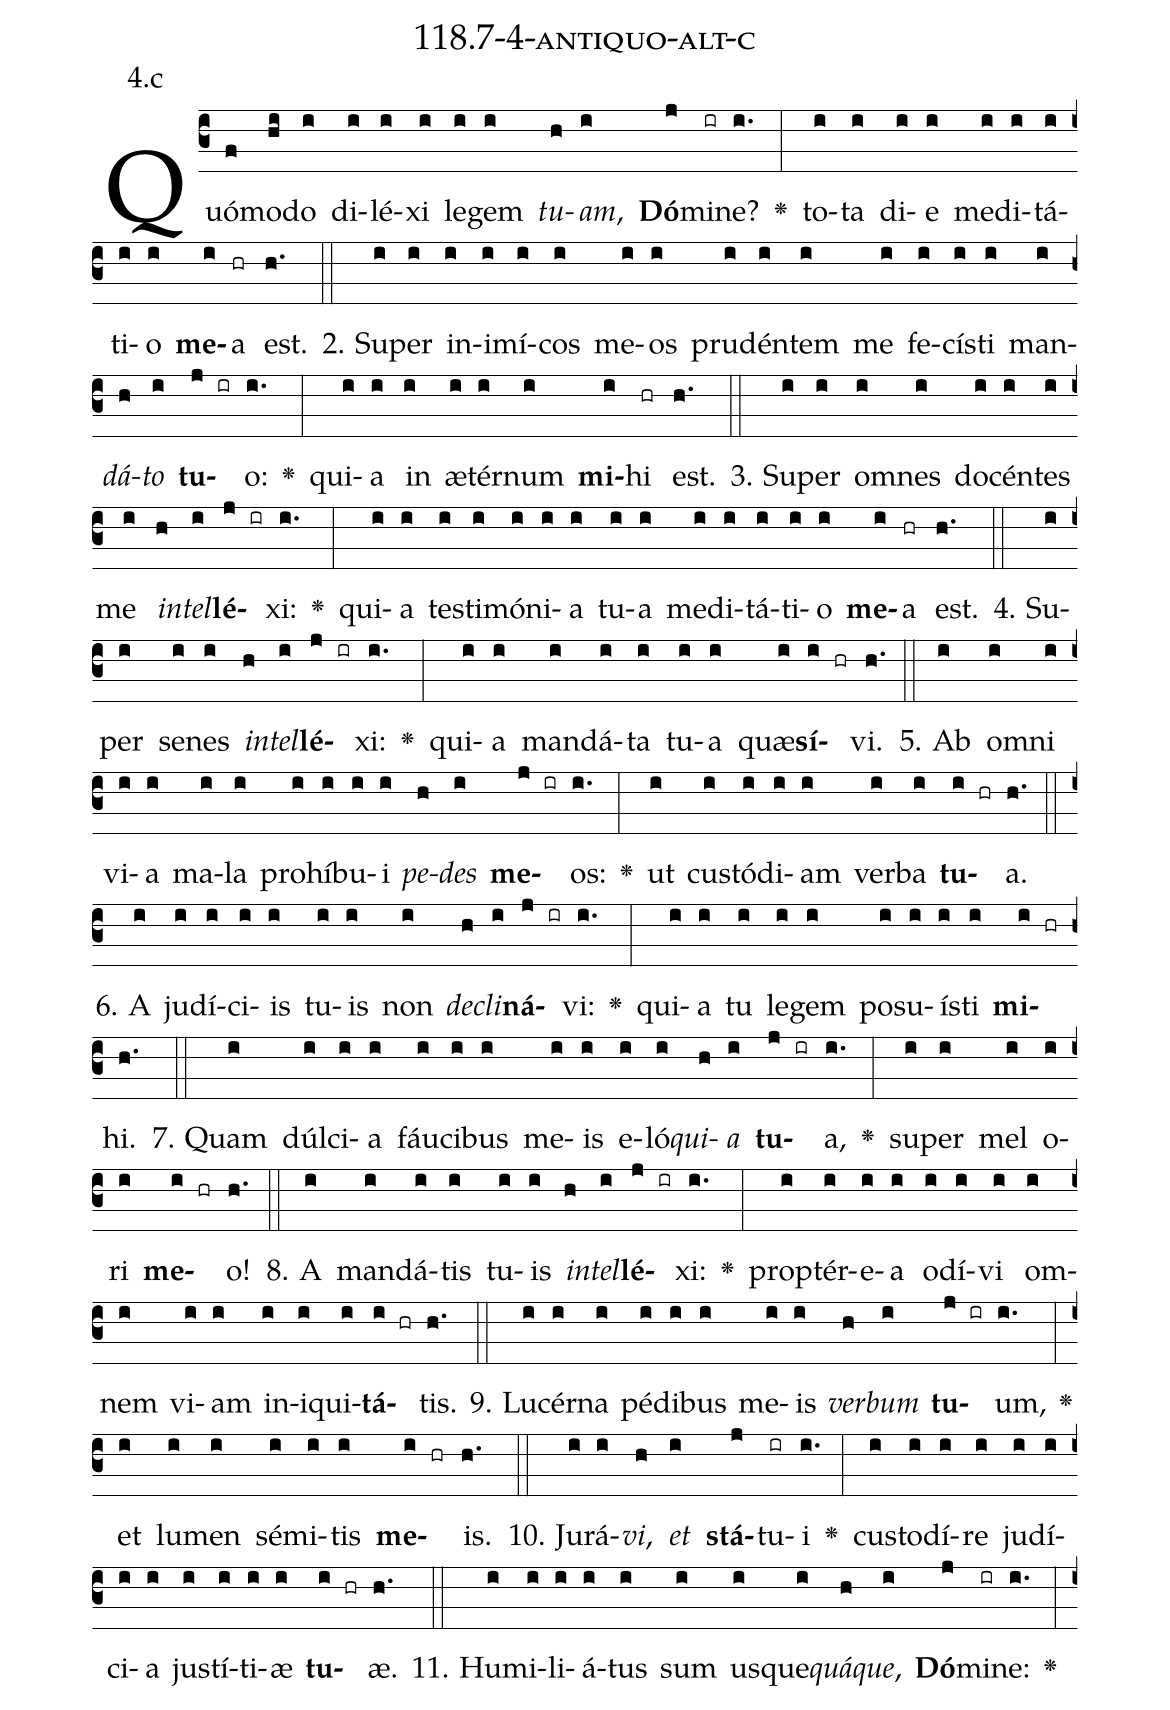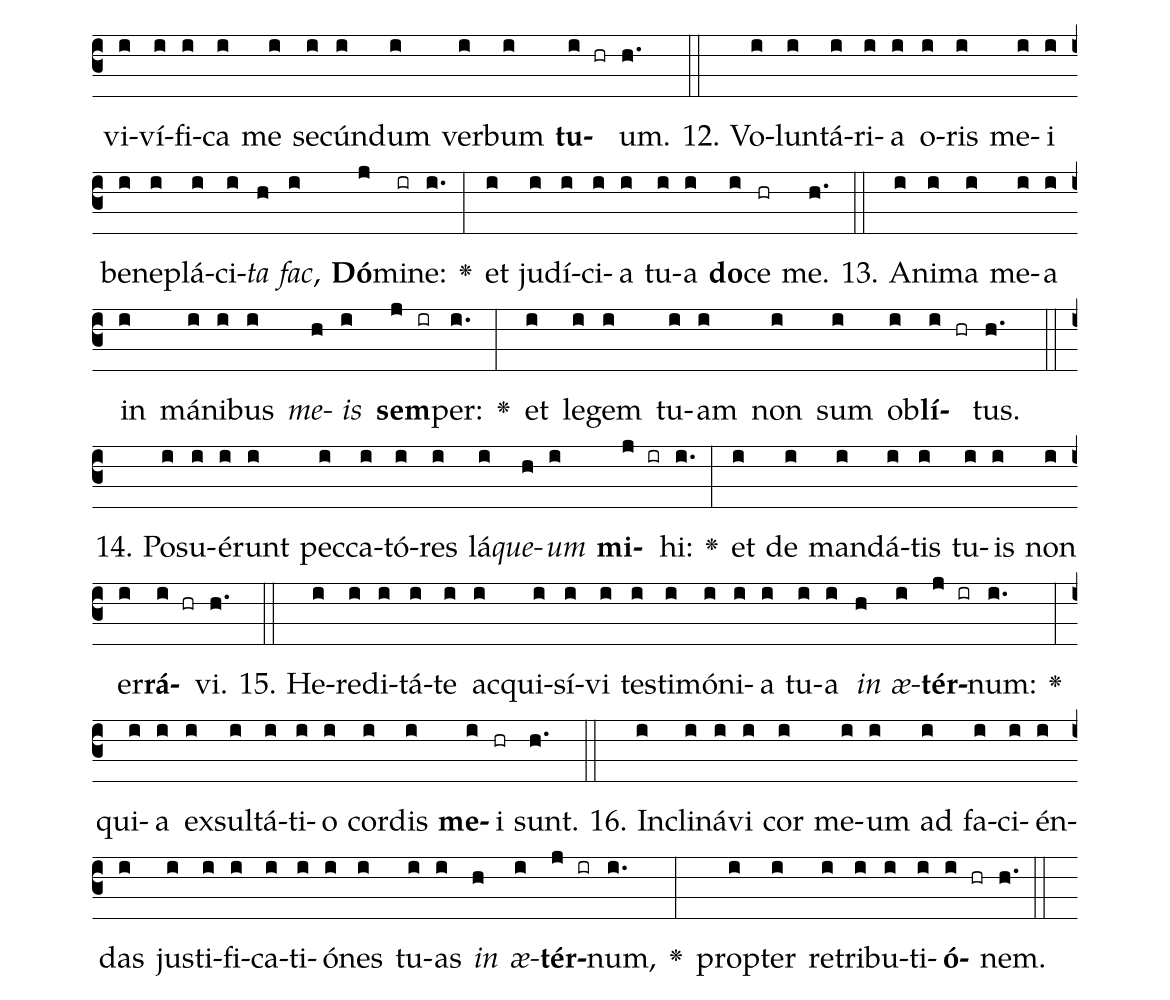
name: 118.7-4-antiquo-alt-c;
annotation: 4.c;
%%
(c3)Quó(f)mo(hi)do(i) di(i)lé(i)xi(i) le(i)gem(i) <i>tu</i>(h)<i>am</i>,(i) <b>Dó</b>(j)mi(ir)ne?(i.) <v>\greheightstar</v>(:) to(i)ta(i) di(i)e(i) me(i)di(i)tá(i)ti(i)o(i) <b>me</b>(i)a(hr) est.(h.) (::)
2. Su(i)per(i) in(i)i(i)mí(i)cos(i) me(i)os(i) pru(i)dén(i)tem(i) me(i) fe(i)cís(i)ti(i) man(i)<i>dá</i>(h)<i>to</i>(i) <b>tu</b>(j ir)o:(i.) <v>\greheightstar</v>(:) qui(i)a(i) in(i) æ(i)tér(i)num(i) <b>mi</b>(i)hi(hr) est.(h.) (::)
3. Su(i)per(i) om(i)nes(i) do(i)cén(i)tes(i) me(i) <i>in</i>(h)<i>tel</i>(i)<b>lé</b>(j ir)xi:(i.) <v>\greheightstar</v>(:) qui(i)a(i) tes(i)ti(i)mó(i)ni(i)a(i) tu(i)a(i) me(i)di(i)tá(i)ti(i)o(i) <b>me</b>(i)a(hr) est.(h.) (::)
4. Su(i)per(i) se(i)nes(i) <i>in</i>(h)<i>tel</i>(i)<b>lé</b>(j ir)xi:(i.) <v>\greheightstar</v>(:) qui(i)a(i) man(i)dá(i)ta(i) tu(i)a(i) quæ(i)<b>sí</b>(i hr)vi.(h.) (::)
5. Ab(i) om(i)ni(i) vi(i)a(i) ma(i)la(i) pro(i)hí(i)bu(i)i(i) <i>pe</i>(h)<i>des</i>(i) <b>me</b>(j ir)os:(i.) <v>\greheightstar</v>(:) ut(i) cus(i)tó(i)di(i)am(i) ver(i)ba(i) <b>tu</b>(i hr)a.(h.) (::)
6. A(i) ju(i)dí(i)ci(i)is(i) tu(i)is(i) non(i) <i>de</i>(h)<i>cli</i>(i)<b>ná</b>(j ir)vi:(i.) <v>\greheightstar</v>(:) qui(i)a(i) tu(i) le(i)gem(i) po(i)su(i)ís(i)ti(i) <b>mi</b>(i hr)hi.(h.) (::)
7. Quam(i) dúl(i)ci(i)a(i) fáu(i)ci(i)bus(i) me(i)is(i) e(i)ló(i)<i>qui</i>(h)<i>a</i>(i) <b>tu</b>(j ir)a,(i.) <v>\greheightstar</v>(:) su(i)per(i) mel(i) o(i)ri(i) <b>me</b>(i hr)o!(h.) (::)
8. A(i) man(i)dá(i)tis(i) tu(i)is(i) <i>in</i>(h)<i>tel</i>(i)<b>lé</b>(j ir)xi:(i.) <v>\greheightstar</v>(:) prop(i)tér(i)e(i)a(i) o(i)dí(i)vi(i) om(i)nem(i) vi(i)am(i) in(i)i(i)qui(i)<b>tá</b>(i hr)tis.(h.) (::)
9. Lu(i)cér(i)na(i) pé(i)di(i)bus(i) me(i)is(i) <i>ver</i>(h)<i>bum</i>(i) <b>tu</b>(j ir)um,(i.) <v>\greheightstar</v>(:) et(i) lu(i)men(i) sé(i)mi(i)tis(i) <b>me</b>(i hr)is.(h.) (::)
10. Ju(i)rá(i)<i>vi</i>,(h) <i>et</i>(i) <b>stá</b>(j)tu(ir)i(i.) <v>\greheightstar</v>(:) cus(i)to(i)dí(i)re(i) ju(i)dí(i)ci(i)a(i) jus(i)tí(i)ti(i)æ(i) <b>tu</b>(i hr)æ.(h.) (::)
11. Hu(i)mi(i)li(i)á(i)tus(i) sum(i) us(i)que(i)<i>quá</i>(h)<i>que</i>,(i) <b>Dó</b>(j)mi(ir)ne:(i.) <v>\greheightstar</v>(:) vi(i)ví(i)fi(i)ca(i) me(i) se(i)cún(i)dum(i) ver(i)bum(i) <b>tu</b>(i hr)um.(h.) (::)
12. Vo(i)lun(i)tá(i)ri(i)a(i) o(i)ris(i) me(i)i(i) be(i)ne(i)plá(i)ci(i)<i>ta</i>(h) <i>fac</i>,(i) <b>Dó</b>(j)mi(ir)ne:(i.) <v>\greheightstar</v>(:) et(i) ju(i)dí(i)ci(i)a(i) tu(i)a(i) <b>do</b>(i)ce(hr) me.(h.) (::)
13. A(i)ni(i)ma(i) me(i)a(i) in(i) má(i)ni(i)bus(i) <i>me</i>(h)<i>is</i>(i) <b>sem</b>(j ir)per:(i.) <v>\greheightstar</v>(:) et(i) le(i)gem(i) tu(i)am(i) non(i) sum(i) ob(i)<b>lí</b>(i hr)tus.(h.) (::)
14. Po(i)su(i)é(i)runt(i) pec(i)ca(i)tó(i)res(i) lá(i)<i>que</i>(h)<i>um</i>(i) <b>mi</b>(j ir)hi:(i.) <v>\greheightstar</v>(:) et(i) de(i) man(i)dá(i)tis(i) tu(i)is(i) non(i) er(i)<b>rá</b>(i hr)vi.(h.) (::)
15. He(i)re(i)di(i)tá(i)te(i) ac(i)qui(i)sí(i)vi(i) tes(i)ti(i)mó(i)ni(i)a(i) tu(i)a(i) <i>in</i>(h) <i>æ</i>(i)<b>tér</b>(j ir)num:(i.) <v>\greheightstar</v>(:) qui(i)a(i) ex(i)sul(i)tá(i)ti(i)o(i) cor(i)dis(i) <b>me</b>(i)i(hr) sunt.(h.) (::)
16. In(i)cli(i)ná(i)vi(i) cor(i) me(i)um(i) ad(i) fa(i)ci(i)én(i)das(i) jus(i)ti(i)fi(i)ca(i)ti(i)ó(i)nes(i) tu(i)as(i) <i>in</i>(h) <i>æ</i>(i)<b>tér</b>(j ir)num,(i.) <v>\greheightstar</v>(:) prop(i)ter(i) re(i)tri(i)bu(i)ti(i)<b>ó</b>(i hr)nem.(h.) (::)
